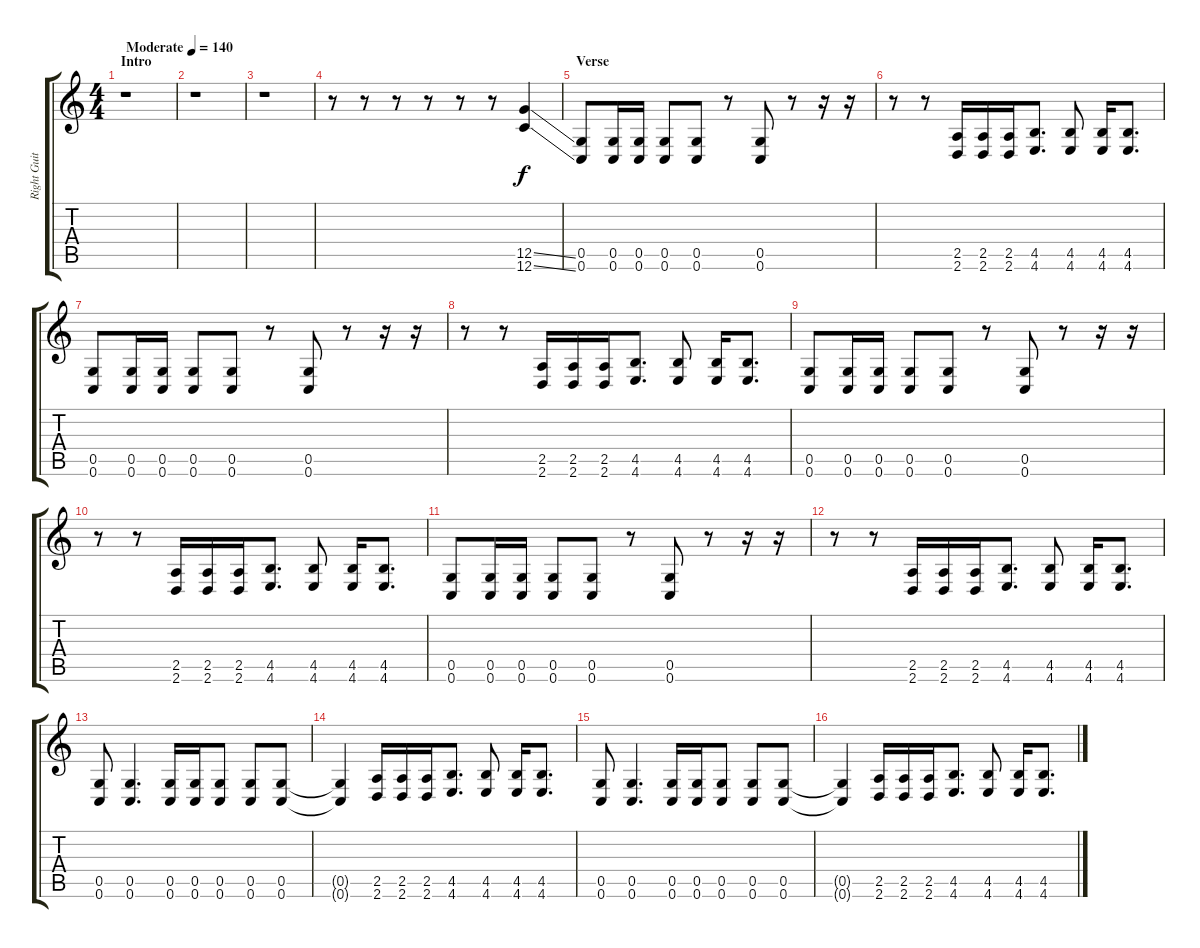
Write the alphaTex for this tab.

\track ("Right Guitar" "Right Guit") {instrument distortionguitar}
\staff {score tabs}
\tuning (D4 A3 F3 C3 G2 C2) {hide}
\ts (4 4)
\section ("" "Intro")
\tempo (140 "Moderate")
\clef g2
\ks c
r.1{dy f instrument distortionguitar} |
r.1 |
r.1 |
r.8 r.8 r.8 r.8 r.8 r.8 (12.5{ss} 12.6{ss}).4 |
\section ("" "Verse")
(0.5 0.6).8 (0.5 0.6).16 (0.5 0.6).16 (0.5 0.6).8 (0.5 0.6).8 r.8 (0.5 0.6).8 r.8 r.16 r.16 |
r.8 r.8 (2.5 2.6).16 (2.5 2.6).16 (2.5 2.6).16 (4.5 4.6).8{d} (4.5 4.6).8 (4.5 4.6).16 (4.5 4.6).8{d} |
(0.5 0.6).8 (0.5 0.6).16 (0.5 0.6).16 (0.5 0.6).8 (0.5 0.6).8 r.8 (0.5 0.6).8 r.8 r.16 r.16 |
r.8 r.8 (2.5 2.6).16 (2.5 2.6).16 (2.5 2.6).16 (4.5 4.6).8{d} (4.5 4.6).8 (4.5 4.6).16 (4.5 4.6).8{d} |
(0.5 0.6).8 (0.5 0.6).16 (0.5 0.6).16 (0.5 0.6).8 (0.5 0.6).8 r.8 (0.5 0.6).8 r.8 r.16 r.16 |
r.8 r.8 (2.5 2.6).16 (2.5 2.6).16 (2.5 2.6).16 (4.5 4.6).8{d} (4.5 4.6).8 (4.5 4.6).16 (4.5 4.6).8{d} |
(0.5 0.6).8 (0.5 0.6).16 (0.5 0.6).16 (0.5 0.6).8 (0.5 0.6).8 r.8 (0.5 0.6).8 r.8 r.16 r.16 |
r.8 r.8 (2.5 2.6).16 (2.5 2.6).16 (2.5 2.6).16 (4.5 4.6).8{d} (4.5 4.6).8 (4.5 4.6).16 (4.5 4.6).8{d} |
(0.5 0.6).8 (0.5 0.6).4{d} (0.5 0.6).16 (0.5 0.6).16 (0.5 0.6).8 (0.5 0.6).8 (0.5 0.6).8 |
(0.5{t} 0.6{t}).4 (2.5 2.6).16 (2.5 2.6).16 (2.5 2.6).16 (4.5 4.6).8{d} (4.5 4.6).8 (4.5 4.6).16 (4.5 4.6).8{d} |
(0.5 0.6).8 (0.5 0.6).4{d} (0.5 0.6).16 (0.5 0.6).16 (0.5 0.6).8 (0.5 0.6).8 (0.5 0.6).8 |
(0.5{t} 0.6{t}).4 (2.5 2.6).16 (2.5 2.6).16 (2.5 2.6).16 (4.5 4.6).8{d} (4.5 4.6).8 (4.5 4.6).16 (4.5 4.6).8{d}
